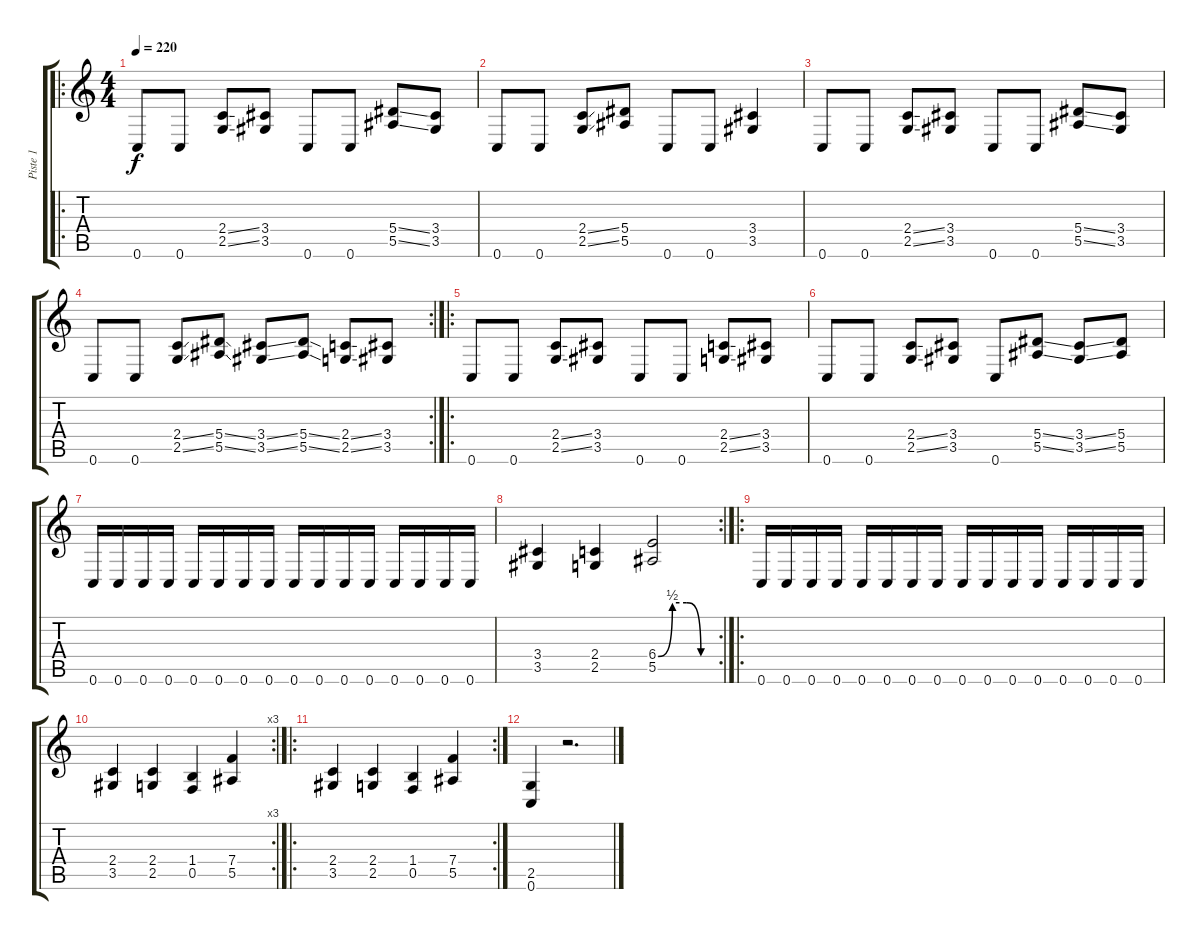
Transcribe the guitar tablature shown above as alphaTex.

\track ("Piste 1" "Piste 1") {instrument overdrivenguitar}
\staff {score tabs}
\tuning (C4 G3 Eb3 Bb2 F2 C2) {hide}
\ro
\ts (4 4)
\tempo 220
\clef g2
\ks c
0.6.8{dy f} 0.6.8 (2.4{ss} 2.5{ss}).8 (3.4 3.5).8 0.6.8 0.6.8 (5.4{ss} 5.5{ss}).8 (3.4 3.5).8 |
0.6.8 0.6.8 (2.4{ss} 2.5{ss}).8 (5.4 5.5).8 0.6.8 0.6.8 (3.4 3.5).4 |
0.6.8 0.6.8 (2.4{ss} 2.5{ss}).8 (3.4 3.5).8 0.6.8 0.6.8 (5.4{ss} 5.5{ss}).8 (3.4 3.5).8 |
\rc 2
0.6.8 0.6.8 (2.4{ss} 2.5{ss}).8 (5.4{ss} 5.5{ss}).8 (3.4{ss} 3.5{ss}).8 (5.4{ss} 5.5{ss}).8 (2.4{ss} 2.5{ss}).8 (3.4 3.5).8 |
\ro
0.6.8 0.6.8 (2.4{ss} 2.5{ss}).8 (3.4 3.5).8 0.6.8 0.6.8 (2.4{ss} 2.5{ss}).8 (3.4 3.5).8 |
0.6.8 0.6.8 (2.4{ss} 2.5{ss}).8 (3.4 3.5).8 0.6.8 (5.4{ss} 5.5{ss}).8 (3.4{ss} 3.5{ss}).8 (5.4 5.5).8 |
0.6.16 0.6.16 0.6.16 0.6.16 0.6.16 0.6.16 0.6.16 0.6.16 0.6.16 0.6.16 0.6.16 0.6.16 0.6.16 0.6.16 0.6.16 0.6.16 |
\rc 2
(3.4 3.5).4 (2.4 2.5).4 (6.4{be (custom 0 0 15 2 30 2 45 0 60 0)} 5.5).2 |
\ro
0.6.16 0.6.16 0.6.16 0.6.16 0.6.16 0.6.16 0.6.16 0.6.16 0.6.16 0.6.16 0.6.16 0.6.16 0.6.16 0.6.16 0.6.16 0.6.16 |
\rc 3
(2.4 3.5).4 (2.4 2.5).4 (1.4 0.5).4 (7.4 5.5).4 |
\ro
\rc 2
(2.4 3.5).4 (2.4 2.5).4 (1.4 0.5).4 (7.4 5.5).4 |
(2.5 0.6).4 r.2{d}
